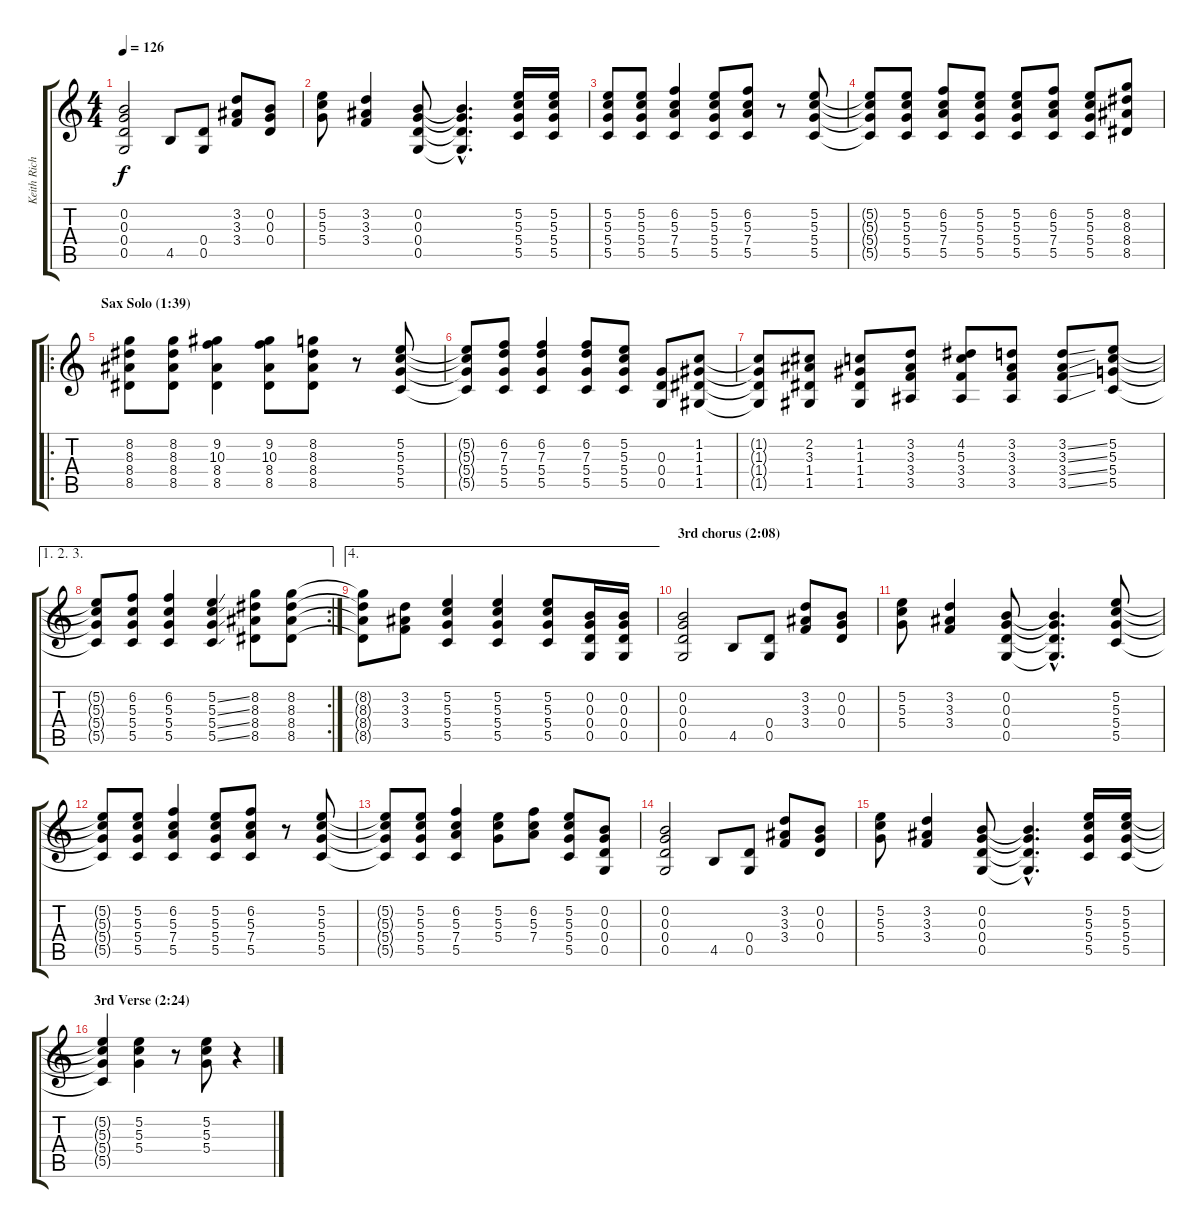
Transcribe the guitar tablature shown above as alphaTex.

\track ("Keith Richards" "Keith Rich") {instrument electricguitarclean}
\staff {score tabs}
\tuning (D4 B3 G3 D3 G2 D2) {hide}
\ts (4 4)
\tempo 126
\clef g2
\ks c
(0.2 0.3 0.4 0.5).2{dy f} 4.5.8 (0.4 0.5).8 (3.2 3.3 3.4).8 (0.2 0.3 0.4).8 |
(5.2 5.3 5.4).8 (3.2 3.3 3.4).4 (0.2 0.3 0.4 0.5).8 (0.2{hac t} 0.3{hac t} 0.4{hac t} 0.5{hac t}).4{d} (5.2 5.3 5.4 5.5).16 (5.2 5.3 5.4 5.5).16 |
(5.2 5.3 5.4 5.5).8 (5.2 5.3 5.4 5.5).8 (6.2 5.3 7.4 5.5).4 (5.2 5.3 5.4 5.5).8 (6.2 5.3 7.4 5.5).8 r.8 (5.2 5.3 5.4 5.5).8 |
(5.2{t} 5.3{t} 5.4{t} 5.5{t}).8 (5.2 5.3 5.4 5.5).8 (6.2 5.3 7.4 5.5).8 (5.2 5.3 5.4 5.5).8 (5.2 5.3 5.4 5.5).8 (6.2 5.3 7.4 5.5).8 (5.2 5.3 5.4 5.5).8 (8.2 8.3 8.4 8.5).8 |
\ro
\section ("" "Sax Solo (1:39)")
(8.2 8.3 8.4 8.5).8 (8.2 8.3 8.4 8.5).8 (9.2 10.3 8.4 8.5).4 (9.2 10.3 8.4 8.5).8 (8.2 8.3 8.4 8.5).8 r.8 (5.2 5.3 5.4 5.5).8 |
(5.2{t} 5.3{t} 5.4{t} 5.5{t}).8 (6.2 7.3 5.4 5.5).8 (6.2 7.3 5.4 5.5).4 (6.2 7.3 5.4 5.5).8 (5.2 5.3 5.4 5.5).8 (0.3 0.4 0.5).8 (1.2 1.3 1.4 1.5).8 |
(1.2{t} 1.3{t} 1.4{t} 1.5{t}).8 (2.2 3.3 1.4 1.5).8 (1.2 1.3 1.4 1.5).8 (3.2 3.3 3.4 3.5).8 (4.2 5.3 3.4 3.5).8 (3.2 3.3 3.4 3.5).8 (3.2{ss} 3.3{ss} 3.4{ss} 3.5{ss}).8 (5.2 5.3 5.4 5.5).8 |
\ae (1 2 3)
\rc 2
(5.2{t} 5.3{t} 5.4{t} 5.5{t}).8 (6.2 5.3 5.4 5.5).8 (6.2 5.3 5.4 5.5).4 (5.2{ss} 5.3{ss} 5.4{ss} 5.5{ss}).4 (8.2 8.3 8.4 8.5).8 (8.2 8.3 8.4 8.5).8 |
\ae 4
(8.2{t} 8.3{t} 8.4{t} 8.5{t}).8 (3.2 3.3 3.4).8 (5.2 5.3 5.4 5.5).4 (5.2 5.3 5.4 5.5).4 (5.2 5.3 5.4 5.5).8 (0.2 0.3 0.4 0.5).16 (0.2 0.3 0.4 0.5).16 |
\section ("" "3rd chorus (2:08)")
(0.2 0.3 0.4 0.5).2 4.5.8 (0.4 0.5).8 (3.2 3.3 3.4).8 (0.2 0.3 0.4).8 |
(5.2 5.3 5.4).8 (3.2 3.3 3.4).4 (0.2 0.3 0.4 0.5).8 (0.2{hac t} 0.3{hac t} 0.4{hac t} 0.5{hac t}).4{d} (5.2 5.3 5.4 5.5).8 |
(5.2{t} 5.3{t} 5.4{t} 5.5{t}).8 (5.2 5.3 5.4 5.5).8 (6.2 5.3 7.4 5.5).4 (5.2 5.3 5.4 5.5).8 (6.2 5.3 7.4 5.5).8 r.8 (5.2 5.3 5.4 5.5).8 |
(5.2{t} 5.3{t} 5.4{t} 5.5{t}).8 (5.2 5.3 5.4 5.5).8 (6.2 5.3 7.4 5.5).4 (5.2 5.3 5.4).8 (6.2 5.3 7.4).8 (5.2 5.3 5.4 5.5).8 (0.2 0.3 0.4 0.5).8 |
(0.2 0.3 0.4 0.5).2 4.5.8 (0.4 0.5).8 (3.2 3.3 3.4).8 (0.2 0.3 0.4).8 |
(5.2 5.3 5.4).8 (3.2 3.3 3.4).4 (0.2 0.3 0.4 0.5).8 (0.2{hac t} 0.3{hac t} 0.4{hac t} 0.5{hac t}).4{d} (5.2 5.3 5.4 5.5).16 (5.2 5.3 5.4 5.5).16 |
\section ("" "3rd Verse (2:24)")
(5.2{t} 5.3{t} 5.4{t} 5.5{t}).4 (5.2 5.3 5.4).4 r.8 (5.2 5.3 5.4).8 r.4
